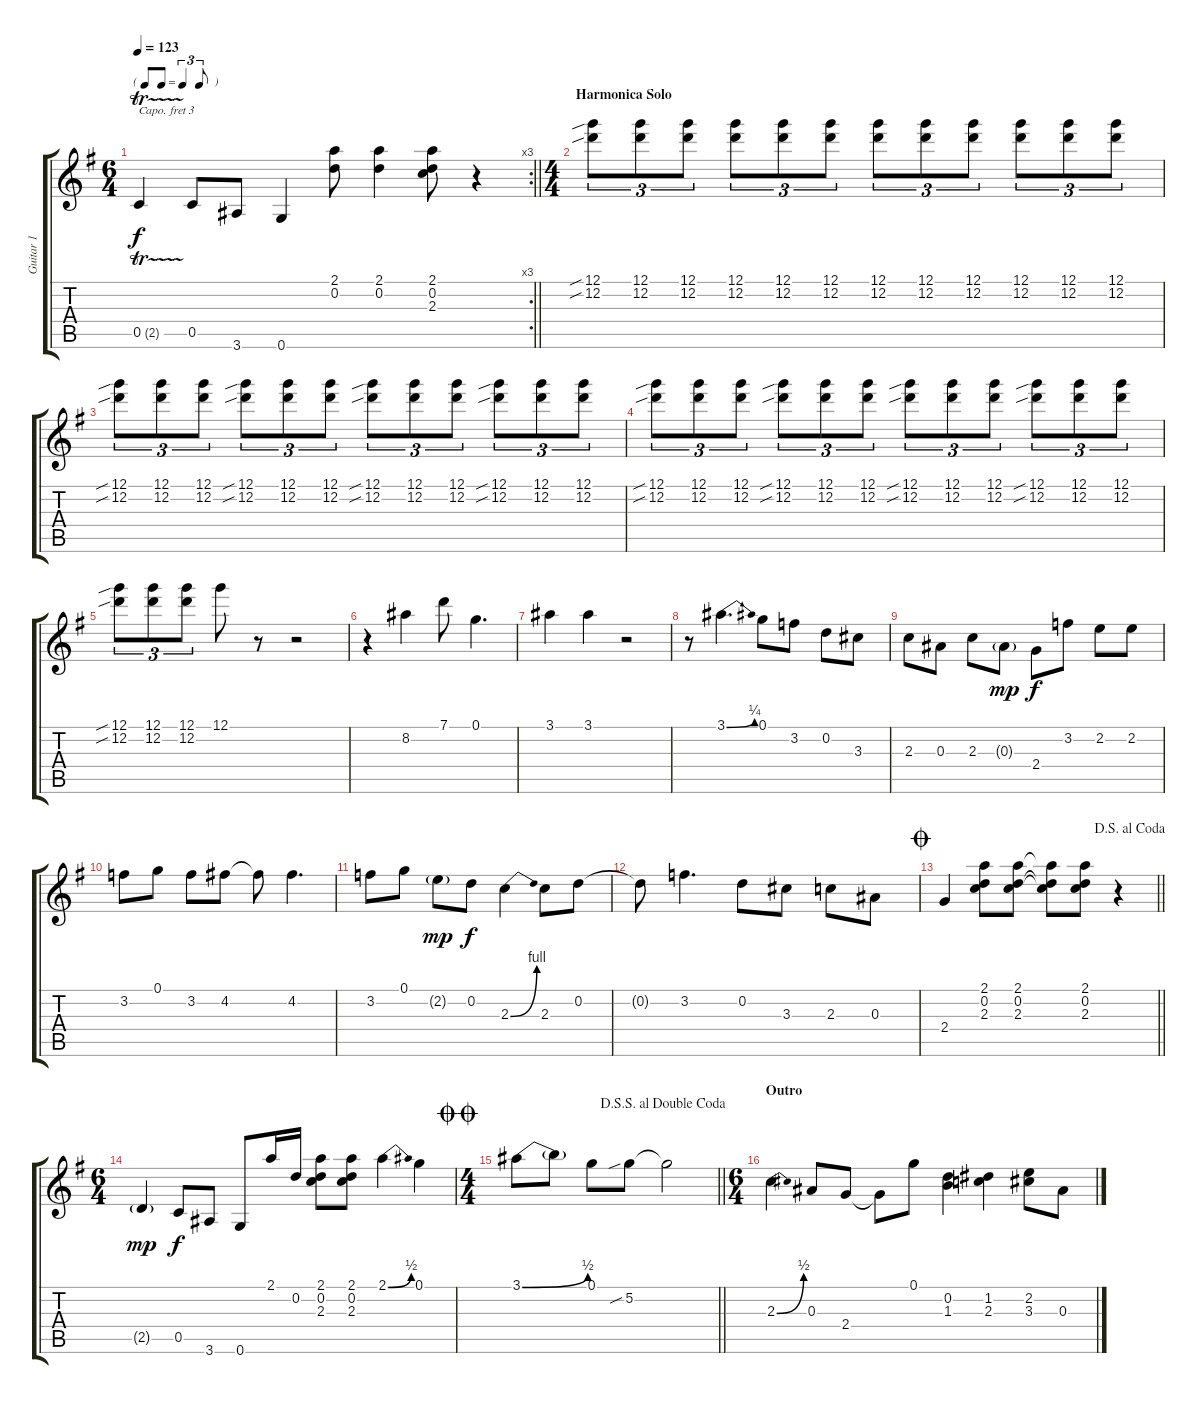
\track ("Guitar 1" "Guitar 1") {instrument electricguitarclean}
\staff {score tabs}
\capo 3
\tuning (E4 B3 G3 D3 A2 E2) {hide}
\rc 3
\ts (6 4)
\tf triplet8th
\tempo 123
\clef g2
\barLineRight lightlight
\ks g
0.5{tr (2 32)}.4{dy f} 0.5.8 3.6.8 0.6.4 (2.1 0.2).8 (2.1 0.2).4 (2.1 0.2 2.3).8 r.4 |
\ts (4 4)
\section ("" "Harmonica Solo")
(12.1{sib} 12.2{sib}).8{tu (3 2)} (12.1 12.2).8{tu (3 2)} (12.1 12.2).8{tu (3 2)} (12.1 12.2).8{tu (3 2)} (12.1 12.2).8{tu (3 2)} (12.1 12.2).8{tu (3 2)} (12.1 12.2).8{tu (3 2)} (12.1 12.2).8{tu (3 2)} (12.1 12.2).8{tu (3 2)} (12.1 12.2).8{tu (3 2)} (12.1 12.2).8{tu (3 2)} (12.1 12.2).8{tu (3 2)} |
(12.1{sib} 12.2{sib}).8{tu (3 2)} (12.1 12.2).8{tu (3 2)} (12.1 12.2).8{tu (3 2)} (12.1{sib} 12.2{sib}).8{tu (3 2)} (12.1 12.2).8{tu (3 2)} (12.1 12.2).8{tu (3 2)} (12.1{sib} 12.2{sib}).8{tu (3 2)} (12.1 12.2).8{tu (3 2)} (12.1 12.2).8{tu (3 2)} (12.1{sib} 12.2{sib}).8{tu (3 2)} (12.1 12.2).8{tu (3 2)} (12.1 12.2).8{tu (3 2)} |
(12.1{sib} 12.2{sib}).8{tu (3 2)} (12.1 12.2).8{tu (3 2)} (12.1 12.2).8{tu (3 2)} (12.1{sib} 12.2{sib}).8{tu (3 2)} (12.1 12.2).8{tu (3 2)} (12.1 12.2).8{tu (3 2)} (12.1{sib} 12.2{sib}).8{tu (3 2)} (12.1 12.2).8{tu (3 2)} (12.1 12.2).8{tu (3 2)} (12.1{sib} 12.2{sib}).8{tu (3 2)} (12.1 12.2).8{tu (3 2)} (12.1 12.2).8{tu (3 2)} |
(12.1{sib} 12.2{sib}).8{tu (3 2)} (12.1 12.2).8{tu (3 2)} (12.1 12.2).8{tu (3 2)} 12.1.8 r.8 r.2 |
r.4 8.2.4 7.1.8 0.1.4{d} |
3.1.4 3.1.4 r.2 |
r.8 3.1{be (bend 0 0 60 1)}.4{d} 0.1.8 3.2.8 0.2.8 3.3.8 |
2.3.8 0.3.8 2.3.8 0.3{g}.8{dy mp} 2.4.8{dy f} 3.2.8 2.2.8 2.2.8 |
3.2.8 0.1.8 3.2.8 4.2.8 4.2{t}.8 4.2.4{d} |
3.2.8 0.1.8 2.2{g}.8{dy mp} 0.2.8{dy f} 2.3{be (bend 0 0 60 4)}.4 2.3.8 0.2.8 |
0.2{t}.8 3.2.4{d} 0.2.8 3.3.8 2.3.8 0.3.8 |
\jump coda
\jump dalsegnoalcoda
\barLineRight lightlight
2.4.4 (2.1 0.2 2.3).8 (2.1 0.2 2.3).8 (2.1{t} 0.2{t} 2.3{t}).8 (2.1 0.2 2.3).8 r.4 |
\ts (6 4)
2.5{g}.4{dy mp} 0.5.8{dy f} 3.6.8 0.6.8 2.1.16 0.2.16 (2.1 0.2 2.3).8 (2.1 0.2 2.3).8 2.1{be (bend 0 0 60 2)}.4 0.1.4 |
\ts (4 4)
\jump doublecoda
\jump dalsegnosegnoaldoublecoda
\barLineRight lightlight
3.1{be (bend 0 0 60 2)}.8 3.1{t}.8 0.1.8 5.2{sib}.8 5.2{t}.2 |
\ts (6 4)
\section ("" "Outro")
2.3{be (bend 0 0 60 2)}.4 0.3.8 2.4.8 2.4{t}.8 0.1.8 (0.2 1.3).4 (1.2 2.3).4 (2.2 3.3).8 0.3.8
